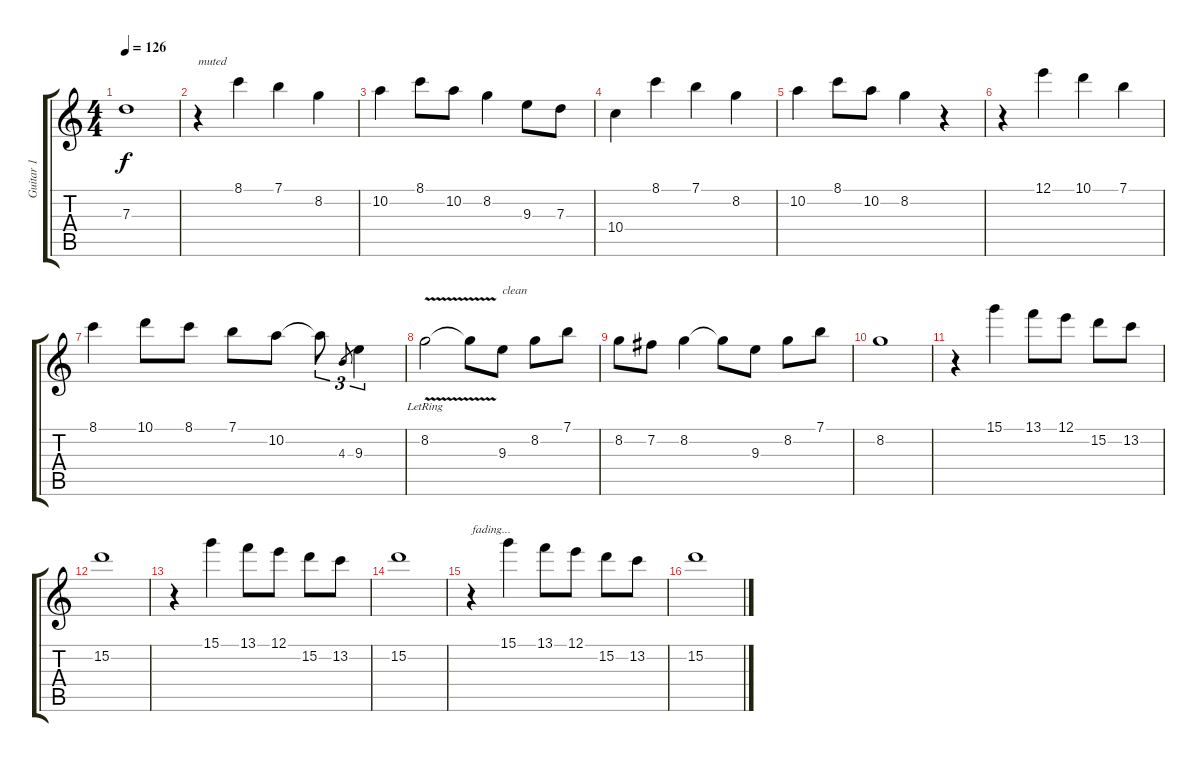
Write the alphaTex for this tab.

\track ("Guitar 1" "Guitar 1") {instrument electricguitarclean}
\staff {score tabs}
\tuning (E4 B3 G3 D3 A2 E2) {hide}
\ts (4 4)
\tempo 126
\clef g2
\ks c
7.3.1{dy f} |
r.4{txt "muted" instrument electricguitarmuted} 8.1.4 7.1.4 8.2.4 |
10.2.4 8.1.8 10.2.8 8.2.4 9.3.8 7.3.8 |
10.4.4 8.1.4 7.1.4 8.2.4 |
10.2.4 8.1.8 10.2.8 8.2.4 r.4 |
r.4 12.1.4 10.1.4 7.1.4 |
8.1.4 10.1.8 8.1.8 7.1.8 10.2.8 10.2{t}.8{tu (3 2)} 4.3.8{gr} 9.3.4{tu (3 2)} |
8.2{v lr}.2 8.2{t}.8 9.3.8{txt "clean" instrument electricguitarclean} 8.2.8 7.1.8 |
8.2.8 7.2.8 8.2.4 8.2{t}.8 9.3.8 8.2.8 7.1.8 |
8.2.1 |
r.4 15.1.4 13.1.8 12.1.8 15.2.8 13.2.8 |
15.2.1 |
r.4 15.1.4 13.1.8 12.1.8 15.2.8 13.2.8 |
15.2.1 |
r.4{txt "fading..." volume 0} 15.1.4 13.1.8 12.1.8 15.2.8 13.2.8 |
15.2.1
